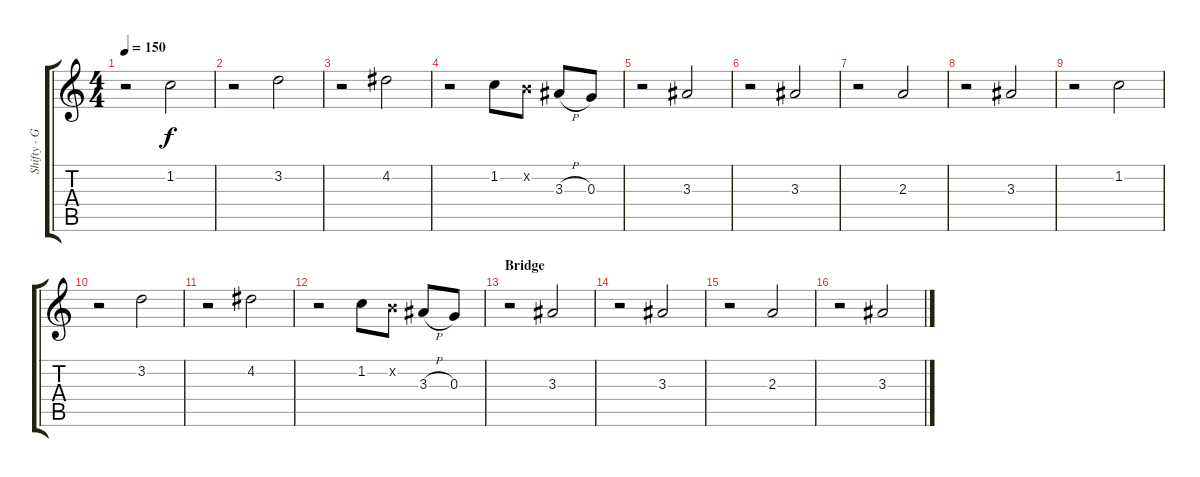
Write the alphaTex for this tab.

\track ("Shifty - Guitar" "Shifty - G") {instrument overdrivenguitar}
\staff {score tabs}
\tuning (E4 B3 G3 D3 A2 E2) {hide}
\ts (4 4)
\tempo 150
\clef g2
\ks c
r.2{dy f} 1.2.2 |
r.2 3.2.2 |
r.2 4.2.2 |
r.2 1.2.8 0.2{x}.8 3.3{h}.8 0.3.8 |
r.2 3.3.2 |
r.2 3.3.2 |
r.2 2.3.2 |
r.2 3.3.2 |
r.2 1.2.2 |
r.2 3.2.2 |
r.2 4.2.2 |
r.2 1.2.8 0.2{x}.8 3.3{h}.8 0.3.8 |
\section ("" "Bridge")
r.2 3.3.2 |
r.2 3.3.2 |
r.2 2.3.2 |
r.2 3.3.2
